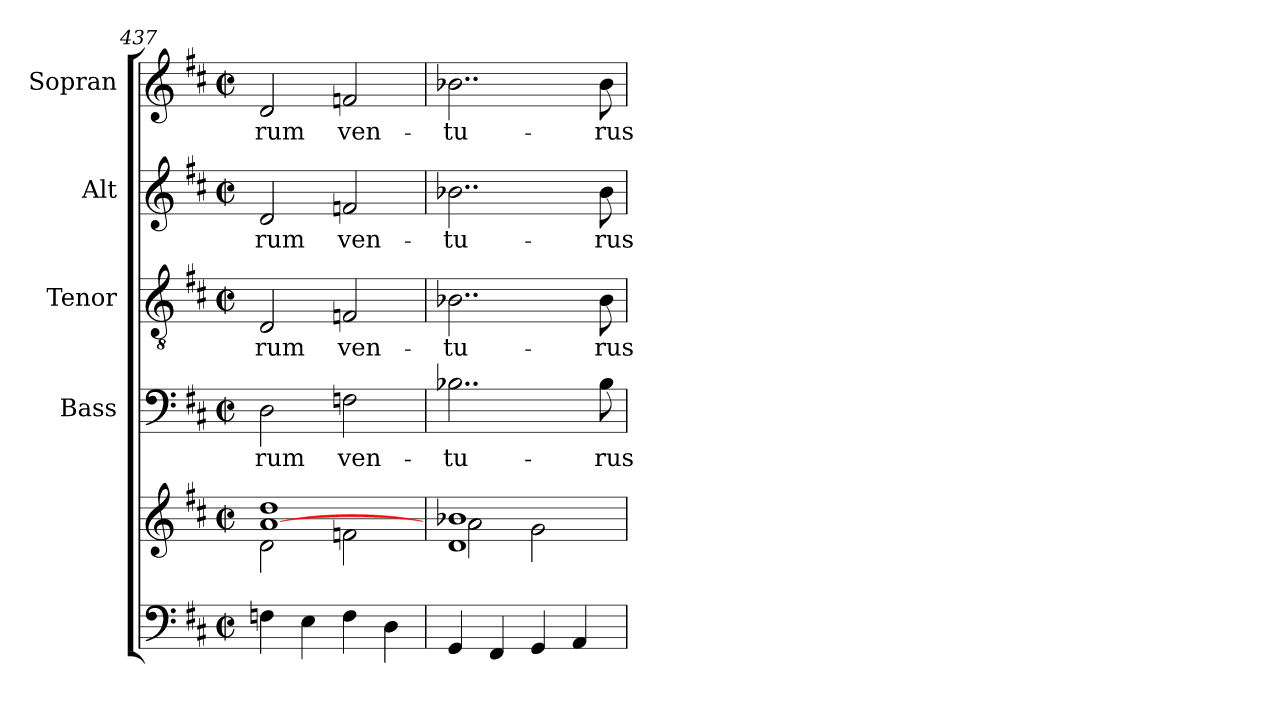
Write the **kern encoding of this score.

**kern	**kern	**kern	**text	**kern	**text	**kern	**text	**kern	**text
*part5	*part5	*part4	*part4	*part3	*part3	*part2	*part2	*part1	*part1
*staff6	*staff5	*staff4	*staff4	*staff3	*staff3	*staff2	*staff2	*staff1	*staff1
*	*	*I"Bass	*	*I"Tenor	*	*I"Alt	*	*I"Sopran	*
*	*	*I'B.	*	*I'T.	*	*I'A.	*	*I'S.	*
*clefF4	*clefG2	*clefF4	*	*clefGv2	*	*clefG2	*	*clefG2	*
*k[f#c#]	*k[f#c#]	*k[f#c#]	*	*k[f#c#]	*	*k[f#c#]	*	*k[f#c#]	*
*D:	*D:	*D:	*	*D:	*	*D:	*	*D:	*
*M2/2	*M2/2	*M2/2	*	*M2/2	*	*M2/2	*	*M2/2	*
*met(c|)	*met(c|)	*met(c|)	*	*met(c|)	*	*met(c|)	*	*met(c|)	*
=437	=437	=437	=437	=437	=437	=437	=437	=437	=437
*	*^	*	*	*	*	*	*	*	*
!	!	!	!	!LO:LY:b	!	!LO:LY:b	!	!LO:LY:b	!	!LO:LY:b
4Fn\	[>1a 1dd	2d\	2D\	-rum	2D/	-rum	2d/	-rum	2d/	-rum
4E\	.	.	.	.	.	.	.	.	.	.
!	!	!	!	!LO:LY:b	!	!LO:LY:b	!	!LO:LY:b	!	!LO:LY:b
4F\	.	2fn\	2Fn\	ven-	2Fn/	ven-	2fn/	ven-	2fn/	ven-
4D\	.	.	.	.	.	.	.	.	.	.
=438	=438	=438	=438	=438	=438	=438	=438	=438	=438	=438
!	!	!	!	!LO:LY:b	!	!LO:LY:b	!	!LO:LY:b	!	!LO:LY:b
4GG/	1d 1b-X	2a\	2..B-X\	-tu-	2..B-X\	-tu-	2..b-X\	-tu-	2..b-X\	-tu-
4FF#/	.	.	.	.	.	.	.	.	.	.
4GG/	.	2g\	.	.	.	.	.	.	.	.
4AA/	.	.	.	.	.	.	.	.	.	.
!	!	!	!	!LO:LY:b	!	!LO:LY:b	!	!LO:LY:b	!	!LO:LY:b
.	.	.	8B-\	-rus	8B-\	-rus	8b-\	-rus	8b-\	-rus
*	*v	*v	*	*	*	*	*	*	*	*
=	=	=	=	=	=	=	=	=	=
*-	*-	*-	*-	*-	*-	*-	*-	*-	*-
